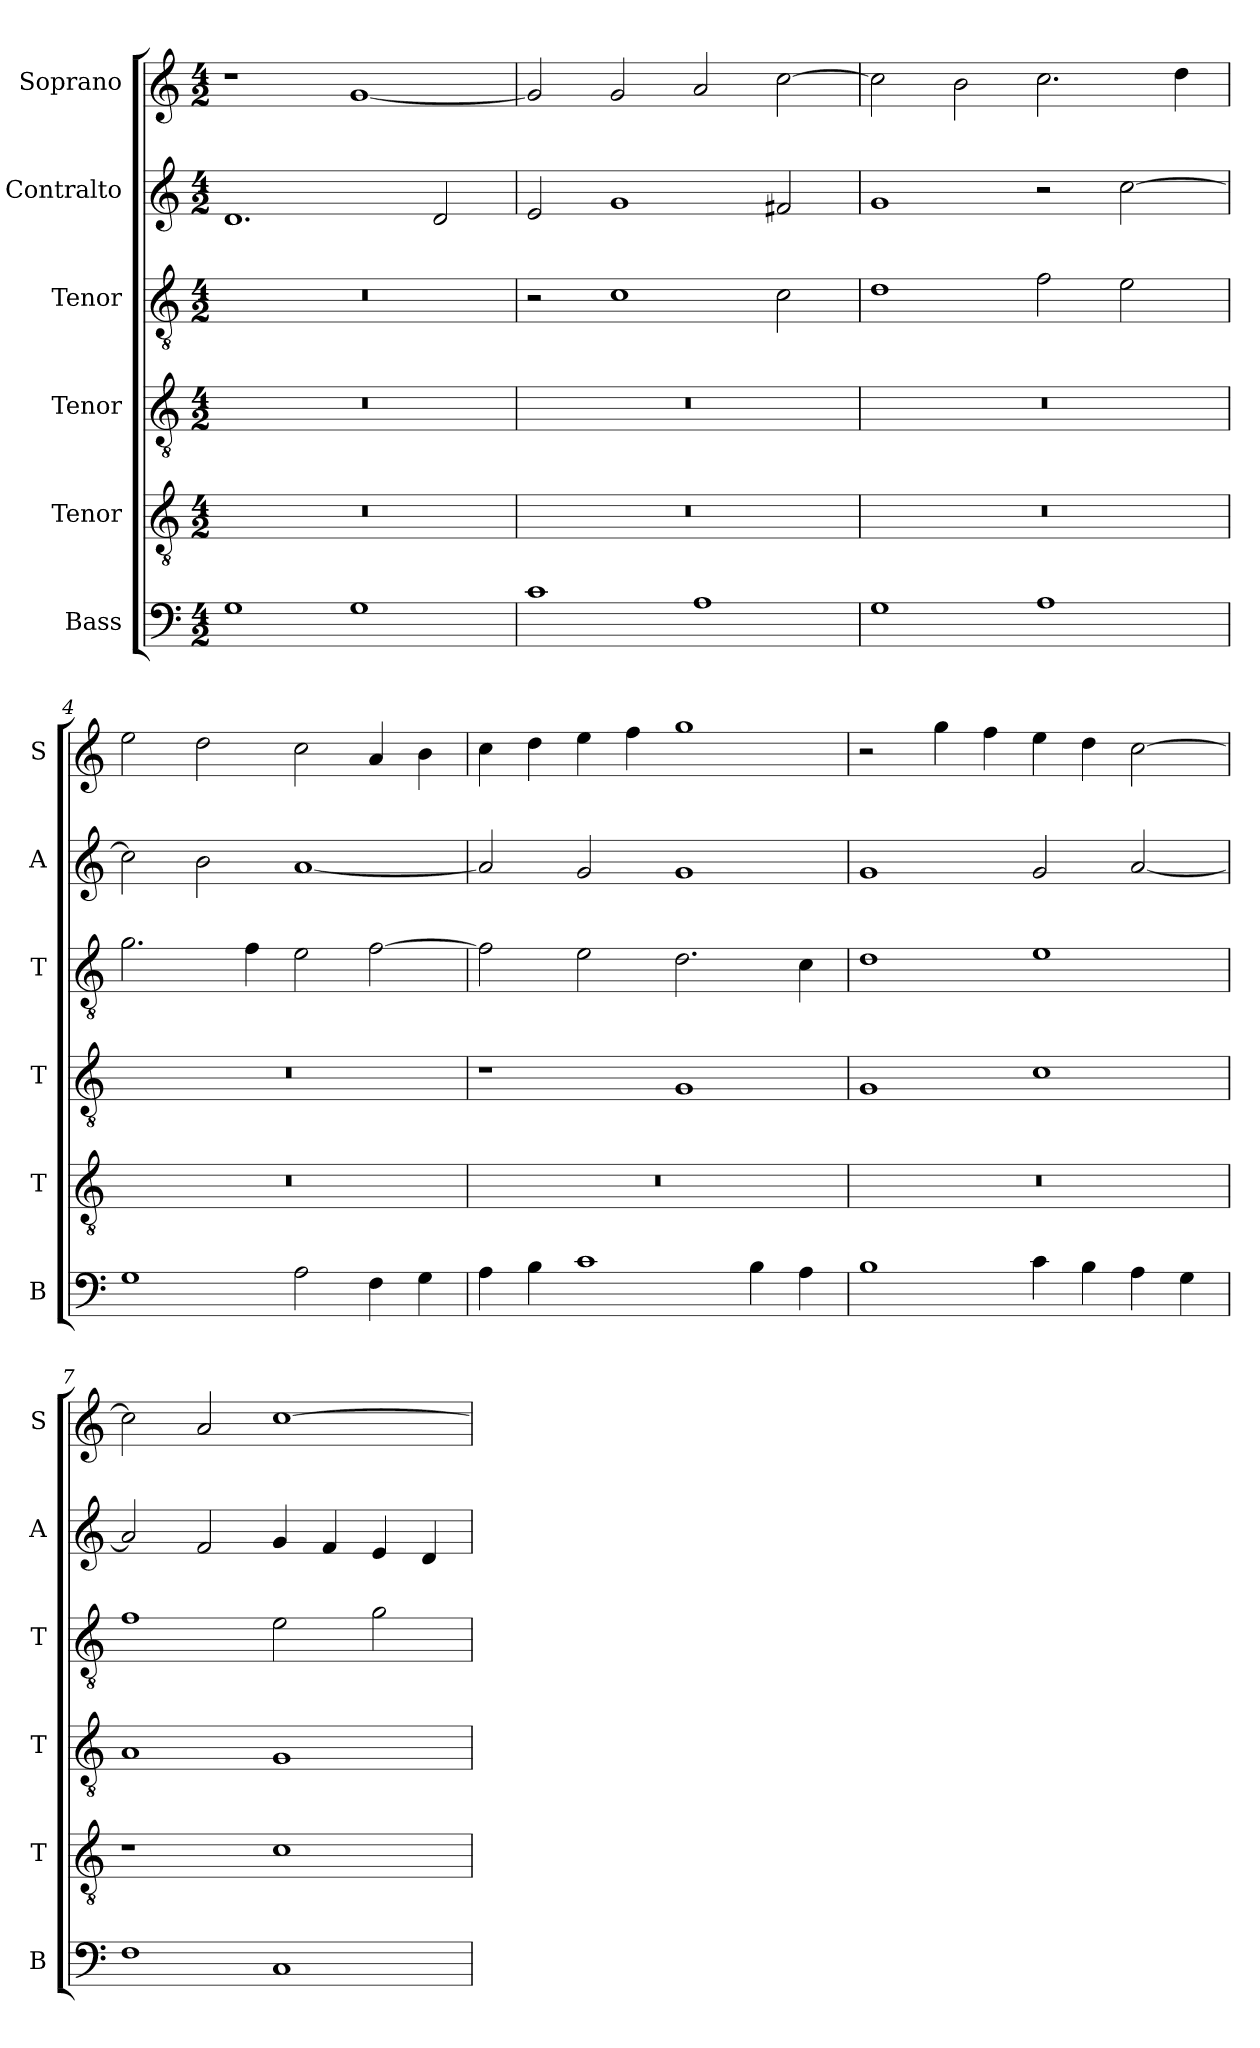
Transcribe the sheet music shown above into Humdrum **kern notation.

**kern	**kern	**kern	**kern	**kern	**kern
*part6	*part5	*part4	*part3	*part2	*part1
*staff6	*staff5	*staff4	*staff3	*staff2	*staff1
*I"Bass	*I"Tenor	*I"Tenor	*I"Tenor	*I"Contralto	*I"Soprano
*I'B	*I'T	*I'T	*I'T	*I'A	*I'S
*clefF4	*clefGv2	*clefGv2	*clefGv2	*clefG2	*clefG2
*k[]	*k[]	*k[]	*k[]	*k[]	*k[]
*G:mix	*G:mix	*G:mix	*G:mix	*G:mix	*G:mix
*M4/2	*M4/2	*M4/2	*M4/2	*M4/2	*M4/2
=1	=1	=1	=1	=1	=1
1G	0r	0r	0r	1.d	1r
1G	.	.	.	.	[1g
.	.	.	.	2d	.
=2	=2	=2	=2	=2	=2
1c	0r	0r	2r	2e	2g]
.	.	.	1c	1g	2g
1A	.	.	.	.	2a
.	.	.	2c	2f#X	[2cc
=3	=3	=3	=3	=3	=3
1G	0r	0r	1d	1g	2cc]
.	.	.	.	.	2b
1A	.	.	2f	2r	2.cc
.	.	.	2e	[2cc	.
.	.	.	.	.	4dd
=4	=4	=4	=4	=4	=4
1G	0r	0r	2.g	2cc]	2ee
.	.	.	.	2b	2dd
.	.	.	4f	.	.
2A	.	.	2e	[1a	2cc
4F	.	.	[2f	.	4a
4G	.	.	.	.	4b
=5	=5	=5	=5	=5	=5
4A	0r	1r	2f]	2a]	4cc
4B	.	.	.	.	4dd
1c	.	.	2e	2g	4ee
.	.	.	.	.	4ff
.	.	1G	2.d	1g	1gg
4B	.	.	.	.	.
4A	.	.	4c	.	.
=6	=6	=6	=6	=6	=6
1B	0r	1G	1d	1g	2r
.	.	.	.	.	4gg
.	.	.	.	.	4ff
4c	.	1c	1e	2g	4ee
4B	.	.	.	.	4dd
4A	.	.	.	[2a	[2cc
4G	.	.	.	.	.
=7	=7	=7	=7	=7	=7
1F	1r	1A	1f	2a]	2cc]
.	.	.	.	2f	2a
1C	1c	1G	2e	4g	[1cc
.	.	.	.	4f	.
.	.	.	2g	4e	.
.	.	.	.	4d	.
=	=	=	=	=	=
*-	*-	*-	*-	*-	*-
